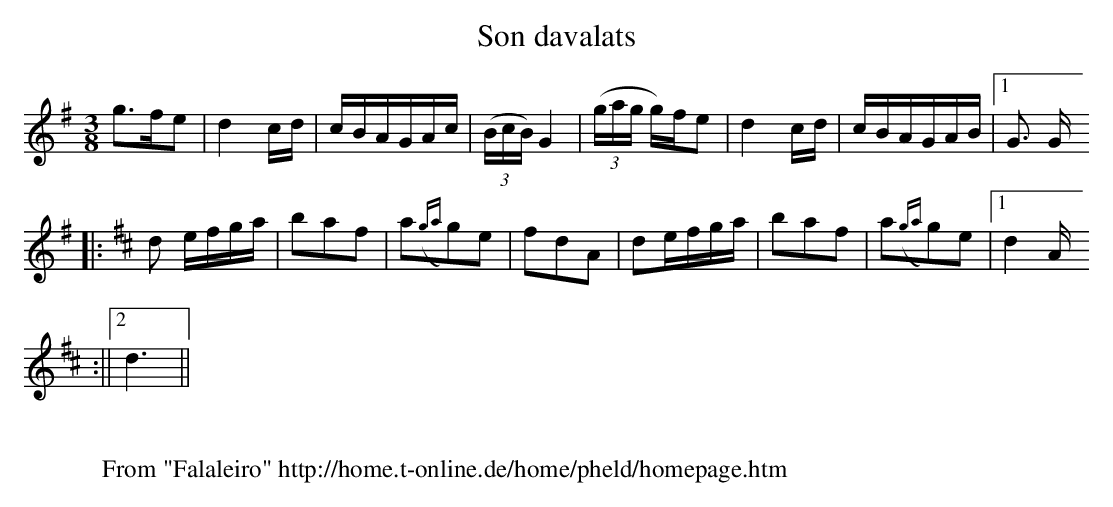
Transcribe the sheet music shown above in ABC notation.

X:1
T:Son davalats
M:3/8
L:1/16
K:G
g3fe2|d4    cd|cBAGAc|(3(BcB) G4    |(3(gag g)fe2|d4    cd|cBAGAB|1G3  G
3:||2[G2d2]  z2 A2|!
K:D
||: d2  efga|b2a2f2|a2({ga}g2)e2|f2d2A2|d2efga|b2a2f2|a2({ga}g2)e2|1d4A
2 :||2 d6    ||
W:
W: From "Falaleiro" http://home.t-online.de/home/pheld/homepage.htm
